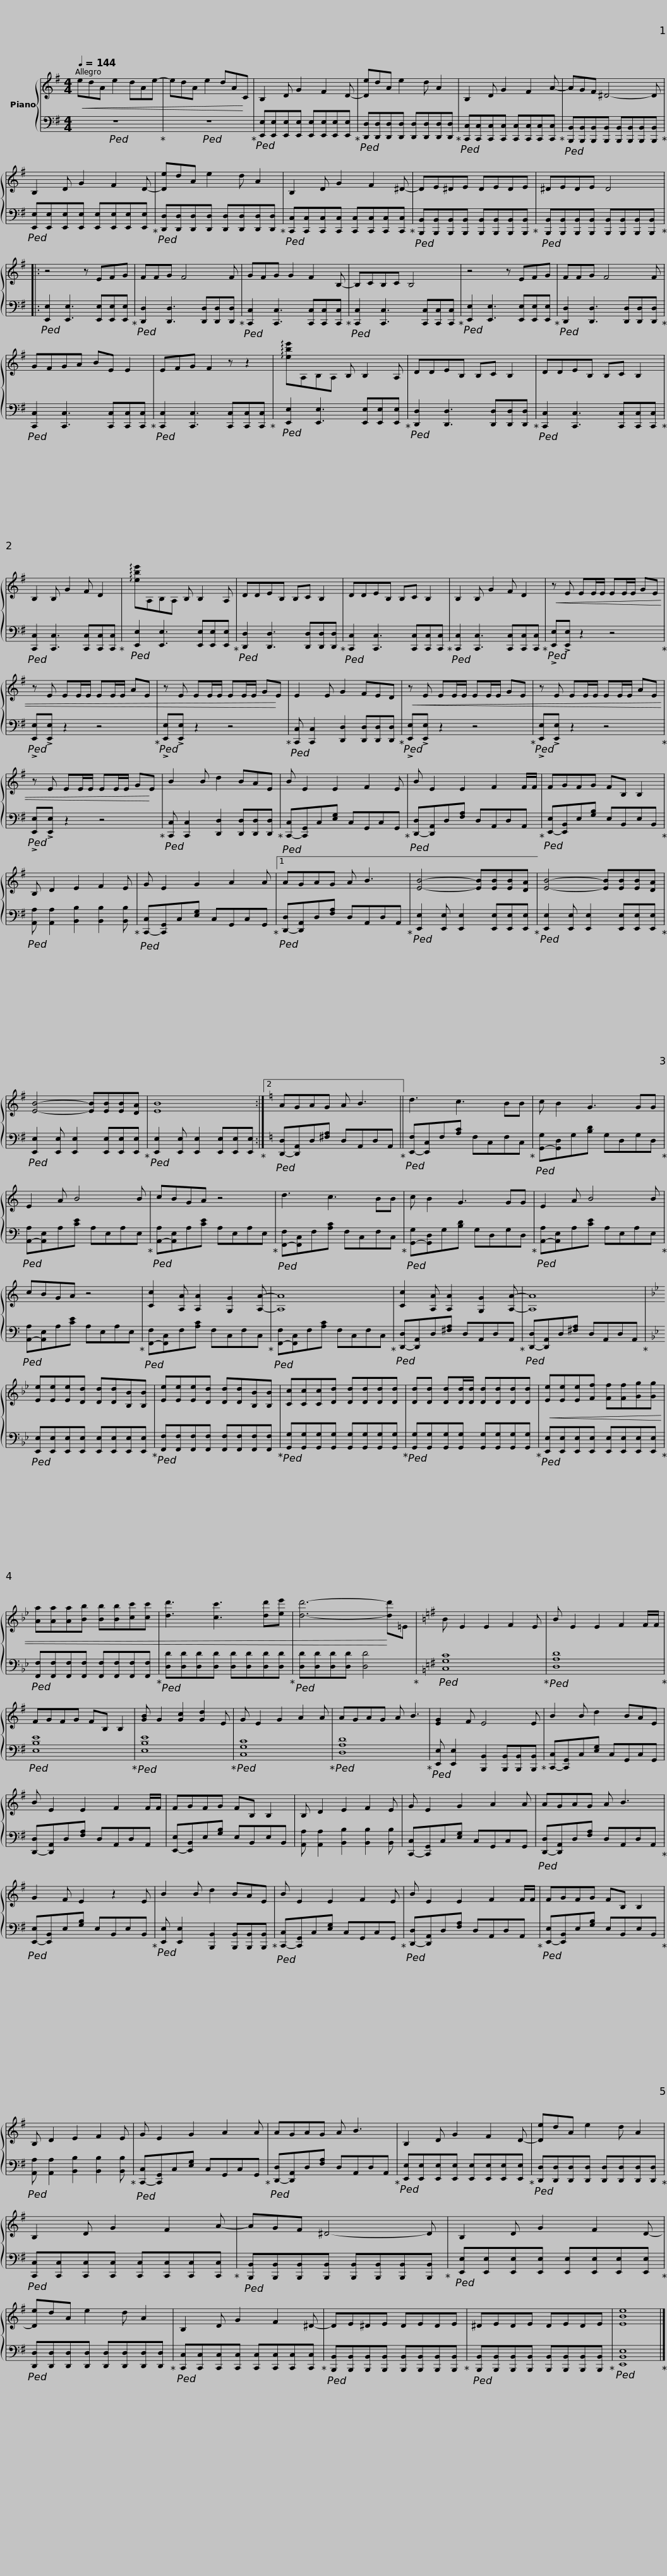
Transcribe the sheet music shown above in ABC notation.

X:1
%%score { 1 | 2 }
L:1/8
Q:1/4=144
M:4/4
I:linebreak $
K:G
V:1 treble
V:2 bass
V:1
!<(! edA e2 dAe- | edA e2 dA!<)!C | B,2 D G2 F2 D- | [De]dA e2 d A2 |$ B,2 D G2 F2 A- | %5
 AGF ^D4- D | B,2 D G2 F2 D- |$ [De]dA e2 d A2 | B,2 D G2 F2 ^D- | DE^DE DEDE | %10
 ^DEDE D4 |:$ z4 z EFG | FFG F4 F | GFG G2 F2 B,- | B,CB,C B,4 |$ %15
 z4 z EFG | FFG F4 F | GFGA BE E2 | EFG F2 z z2 |$ !arpeggio![ebe']A,B,A, B, B,2 A, | %20
 DDEB, B,C B,2 | DDEB, B,C B,2 | B,2 B, G2 F D2 |$ !arpeggio![ebe']A,B,A, B, B,2 A, | DDEB, B,C B,2 | %25
 DDEB, B,C B,2 | B,2 B, G2 F D2 |$!<(! z E EE/E/ EE/E/ GE | z E EE/E/ EE/E/ AE | z E EE/E/ EE/E/ G!<)!E | %30
 E2 E G2 FED |$!<(! z E EE/E/ EE/E/ GE | z E EE/E/ EE/E/ AE | z E EE/E/ EE/E/ G!<)!E | B2 B d2 BAE |$ %35
 B E2 E2 F2 E | B E2 E2 F2 F/F/ | FGFG FB, B,2 | B, D2 E2 F2 E | G E2 G2 A2 A |1$ %40
 AGAG A B3 | [EB]4- [EB][EB][EB][DA] | [EB]4- [EB][EB][EB][DA] | [EB]4- [EB][EB][EB][DA] | [EB]8 :|2$ %45
[K:C] AGAG A B3 || d3 c3 BB | c B2 G3 GG | E2 A B4 B | cBGA z4 |$ %50
 d3 c3 BB | c B2 G3 GG | E2 A B4 B | cBGA z4 | [Cc]2 [A,A] [A,A]2 [G,G]2 [A,A]- |$ %55
 [A,A]8 | [Cc]2 [A,A] [A,A]2 [G,G]2 [A,A]- | [A,A]8 |[K:Bb] [Ee][Ee][Ee][Dd] [Dd][Dd][B,B][B,B] |$ [Ee][Ee][Ee][Dd] [Dd][Dd][B,B][B,B] | %60
 [Cc][Cc][Cc][Dd] [Dd][Dd][Dd][Dd] | [Dd][Dd] [Dd][Dd]/[Dd]/ [Dd][Dd][Dd][Dd] |!<(! [Ee][Ee][Ee][Ff] [Ff][Ff][Gg][Gg] |$ [Aa][Aa][Aa][Bb] [Bb][Bb][cc'][cc'] | [dd']3 [cc']3 [dd'][ee'] | %65
 [dd']6-!<)! [dd']=E |[K:G] B E2 E2 F2 E | B E2 E2 F2 F/F/ |$ FGFG FB, B,2 | [GB] G2 [Gc]2 [Gd]2 E | %70
 G E2 G2 A2 A | AGAG A B3 | [EG]2 F E4 E |$ B2 B d2 BAE | B E2 E2 F2 F/F/ | %75
 FGFG FB, B,2 | B, D2 E2 F2 E | G E2 G2 A2 A |$ AGAG A B3 | G2 F E2 z2 E | %80
 B2 B d2 BAE | B E2 E2 F2 E |$ B E2 E2 F2 F/F/ | FGFG FB, B,2 | B, D2 E2 F2 E | %85
 G E2 G2 A2 A | AGAG A B3 |$ B,2 D G2 F2 D- | [De]dA e2 d A2 | B,2 D G2 F2 A- |$ %90
 AGF ^D4- D | B,2 D G2 F2 D- | [De]dA e2 d A2 |$ B,2 D G2 F2 ^D- | DE^DE DEDE | %95
 ^DEDE DEDE | [EBe]8 |] %97
V:2
!ped! z8!ped-up! |!ped! z8!ped-up! |!ped! [E,,E,][E,,E,][E,,E,][E,,E,] [E,,E,][E,,E,][E,,E,][E,,E,]!ped-up! |!ped! [D,,D,][D,,D,][D,,D,][D,,D,] [D,,D,][D,,D,][D,,D,][D,,D,]!ped-up! |$!ped! [C,,C,][C,,C,][C,,C,][C,,C,] [C,,C,][C,,C,][C,,C,][C,,C,]!ped-up! | %5
!ped! [B,,,B,,][B,,,B,,][B,,,B,,][B,,,B,,] [B,,,B,,][B,,,B,,][B,,,B,,][B,,,B,,]!ped-up! |!ped! [E,,E,][E,,E,][E,,E,][E,,E,] [E,,E,][E,,E,][E,,E,][E,,E,]!ped-up! |$!ped! [D,,D,][D,,D,][D,,D,][D,,D,] [D,,D,][D,,D,][D,,D,][D,,D,]!ped-up! |!ped! [C,,C,][C,,C,][C,,C,][C,,C,] [C,,C,][C,,C,][C,,C,][C,,C,]!ped-up! |!ped! [B,,,B,,][B,,,B,,][B,,,B,,][B,,,B,,] [B,,,B,,][B,,,B,,][B,,,B,,][B,,,B,,]!ped-up! | %10
!ped! [B,,,B,,][B,,,B,,][B,,,B,,][B,,,B,,] [B,,,B,,][B,,,B,,][B,,,B,,][B,,,B,,]!ped-up! |:$!ped! [E,,E,]2 [E,,E,]3 [E,,E,][E,,E,][E,,E,]!ped-up! |!ped! [D,,D,]2 [D,,D,]3 [D,,D,][D,,D,][D,,D,]!ped-up! |!ped! [C,,C,]2 [C,,C,]3 [C,,C,][C,,C,][C,,C,]!ped-up! |!ped! [C,,C,]2 [C,,C,]3 [C,,C,][C,,C,][C,,C,]!ped-up! |$ %15
!ped! [E,,E,]2 [E,,E,]3 [E,,E,][E,,E,][E,,E,]!ped-up! |!ped! [D,,D,]2 [D,,D,]3 [D,,D,][D,,D,][D,,D,]!ped-up! |!ped! [C,,C,]2 [C,,C,]3 [C,,C,][C,,C,][C,,C,]!ped-up! |!ped! [C,,C,]2 [C,,C,]3 [C,,C,][C,,C,][C,,C,]!ped-up! |$!ped! [E,,E,]2 [E,,E,]3 [E,,E,][E,,E,][E,,E,]!ped-up! | %20
!ped! [D,,D,]2 [D,,D,]3 [D,,D,][D,,D,][D,,D,]!ped-up! |!ped! [C,,C,]2 [C,,C,]3 [C,,C,][C,,C,][C,,C,]!ped-up! |!ped! [C,,C,]2 [C,,C,]3 [C,,C,][C,,C,][C,,C,]!ped-up! |$!ped! [E,,E,]2 [E,,E,]3 [E,,E,][E,,E,][E,,E,]!ped-up! |!ped! [D,,D,]2 [D,,D,]3 [D,,D,][D,,D,][D,,D,]!ped-up! | %25
!ped! [C,,C,]2 [C,,C,]3 [C,,C,][C,,C,][C,,C,]!ped-up! |!ped! [C,,C,]2 [C,,C,]3 [C,,C,][C,,C,][C,,C,]!ped-up! |$!ped! !>![E,,E,]!>![E,,E,] z2 z4!ped-up! |!ped! !>![E,,E,]!>![E,,E,] z2 z4!ped-up! |!ped! !>![E,,E,]!>![E,,E,] z2 z4!ped-up! | %30
!ped! [C,,C,] [C,,C,]2 [D,,D,]2 [D,,D,][D,,D,][D,,D,]!ped-up! |$!ped! !>![E,,E,]!>![E,,E,] z2 z4!ped-up! |!ped! !>![E,,E,]!>![E,,E,] z2 z4!ped-up! |!ped! !>![E,,E,]!>![E,,E,] z2 z4!ped-up! |!ped! [C,,C,] [C,,C,]2 [D,,D,]2 [D,,D,][D,,D,][D,,D,]!ped-up! |$ %35
!ped! [C,,-C,][C,,G,,]C,[E,G,] C,G,,C,G,,!ped-up! |!ped! [D,,-D,][D,,A,,]D,[F,A,] D,A,,D,A,,!ped-up! |!ped! [E,,-E,][E,,B,,]E,[G,B,] E,B,,E,B,,!ped-up! |!ped! [A,,A,] [A,,A,]2 [B,,B,]2 [B,,B,]2 [B,,B,]!ped-up! |!ped! [C,,-C,][C,,G,,]C,[E,G,] C,G,,C,G,,!ped-up! |1$ %40
!ped! [D,,-D,][D,,A,,]D,[F,A,] D,A,,D,A,,!ped-up! |!ped! [E,,E,]2 [E,,E,] [E,,E,]2 [E,,E,][E,,E,][E,,E,]!ped-up! |!ped! [E,,E,]2 [E,,E,] [E,,E,]2 [E,,E,][E,,E,][E,,E,]!ped-up! |!ped! [E,,E,]2 [E,,E,] [E,,E,]2 [E,,E,][E,,E,][E,,E,]!ped-up! |!ped! [E,,E,]2 [E,,E,] [E,,E,]2 [E,,E,][E,,E,][E,,E,]!ped-up! :|2$ %45
[K:C]!ped! [D,,-D,][D,,A,,]D,[^F,A,] D,A,,D,A,,!ped-up! ||!ped! [E,,-F,][E,,C,]F,[A,C] F,C,F,C,!ped-up! |!ped! [G,,-G,][G,,D,]G,[B,D] G,D,G,D,!ped-up! |!ped! [A,,-A,][A,,E,]A,[CE] A,E,A,E,!ped-up! |!ped! [A,,-A,][A,,E,]A,[CE] A,E,A,E,!ped-up! |$ %50
!ped! [F,,-F,][F,,C,]F,[A,C] F,C,F,C,!ped-up! |!ped! [G,,-G,][G,,D,]G,[B,D] G,D,G,D,!ped-up! |!ped! [A,,-A,][A,,E,]A,[CE] A,E,A,E,!ped-up! |!ped! [A,,-A,][A,,E,]A,[CE] A,E,A,E,!ped-up! |!ped! [F,,-F,][F,,C,]F,[A,C] F,C,F,C,!ped-up! |$ %55
!ped! [F,,-F,][F,,C,]F,[A,C] F,C,F,C,!ped-up! |!ped! [D,,-D,][D,,A,,]D,[^F,A,] D,A,,D,A,,!ped-up! |!ped! [D,,-D,][D,,A,,]D,[^F,A,] D,A,,D,A,,!ped-up! |[K:Bb]!ped! [E,,E,][E,,E,][E,,E,][E,,E,] [E,,E,][E,,E,][E,,E,][E,,E,]!ped-up! |$!ped! [F,,F,][F,,F,][F,,F,][F,,F,] [F,,F,][F,,F,][F,,F,][F,,F,]!ped-up! | %60
!ped! [G,,G,][G,,G,][G,,G,][G,,G,] [G,,G,][G,,G,][G,,G,][G,,G,]!ped-up! |!ped! [G,,G,][G,,G,][G,,G,][G,,G,] [G,,G,][G,,G,][G,,G,][G,,G,]!ped-up! |!ped! [E,,E,][E,,E,][E,,E,][E,,E,] [E,,E,][E,,E,][E,,E,][E,,E,]!ped-up! |$!ped! [F,,F,][F,,F,][F,,F,][F,,F,] [F,,F,][F,,F,][F,,F,][F,,F,]!ped-up! |!ped! [D,D][D,D][D,D][D,D] [D,D][D,D][D,D][D,D]!ped-up! | %65
!ped! [D,D][D,D][D,D][D,D] [D,D]4!ped-up! |[K:G]!ped! [C,G,C]8!ped-up! |!ped! [D,A,D]8!ped-up! |$!ped! [E,B,E]8!ped-up! |!ped! [E,B,E]8!ped-up! | %70
!ped! [C,G,C]8!ped-up! |!ped! [D,A,D]8!ped-up! |!ped! [E,,E,] [E,,E,]2 [B,,,B,,]2 [B,,,B,,][B,,,B,,][B,,,B,,]!ped-up! |$ [C,,-C,][C,,G,,]C,[E,G,] C,G,,C,G,, | [D,,-D,][D,,A,,]D,[F,A,] D,A,,D,A,, | %75
 [E,,-E,][E,,B,,]E,[G,B,] E,B,,E,B,, | [A,,A,] [A,,A,]2 [B,,B,]2 [B,,B,]2 [B,,B,] | [C,,-C,][C,,G,,]C,[E,G,] C,G,,C,G,, |$!ped! [D,,-D,][D,,A,,]D,[F,A,] D,A,,D,A,,!ped-up! |!ped! [E,,-E,][E,,B,,]E,[G,B,] E,B,,E,B,,!ped-up! | %80
!ped! [E,,E,] [E,,E,]2 [B,,,B,,]2 [B,,,B,,][B,,,B,,][B,,,B,,]!ped-up! |!ped! [C,,-C,][C,,G,,]C,[E,G,] C,G,,C,G,,!ped-up! |$!ped! [D,,-D,][D,,A,,]D,[F,A,] D,A,,D,A,,!ped-up! |!ped! [E,,-E,][E,,B,,]E,[G,B,] E,B,,E,B,,!ped-up! |!ped! [A,,A,] [A,,A,]2 [B,,B,]2 [B,,B,]2 [B,,B,]!ped-up! | %85
!ped! [C,,-C,][C,,G,,]C,[E,G,] C,G,,C,G,,!ped-up! |!ped! [D,,-D,][D,,A,,]D,[F,A,] D,A,,D,A,,!ped-up! |$!ped! [E,,E,][E,,E,][E,,E,][E,,E,] [E,,E,][E,,E,][E,,E,][E,,E,]!ped-up! |!ped! [D,,D,][D,,D,][D,,D,][D,,D,] [D,,D,][D,,D,][D,,D,][D,,D,]!ped-up! |!ped! [C,,C,][C,,C,][C,,C,][C,,C,] [C,,C,][C,,C,][C,,C,][C,,C,]!ped-up! |$ %90
!ped! [B,,,B,,][B,,,B,,][B,,,B,,][B,,,B,,] [B,,,B,,][B,,,B,,][B,,,B,,][B,,,B,,]!ped-up! |!ped! [E,,E,][E,,E,][E,,E,][E,,E,] [E,,E,][E,,E,][E,,E,][E,,E,]!ped-up! |!ped! [D,,D,][D,,D,][D,,D,][D,,D,] [D,,D,][D,,D,][D,,D,][D,,D,]!ped-up! |$!ped! [C,,C,][C,,C,][C,,C,][C,,C,] [C,,C,][C,,C,][C,,C,][C,,C,]!ped-up! |!ped! [B,,,B,,][B,,,B,,][B,,,B,,][B,,,B,,] [B,,,B,,][B,,,B,,][B,,,B,,][B,,,B,,]!ped-up! | %95
!ped! [B,,,B,,][B,,,B,,][B,,,B,,][B,,,B,,] [B,,,B,,][B,,,B,,][B,,,B,,][B,,,B,,]!ped-up! |!ped! [E,,B,,E,]8!ped-up! |] %97
